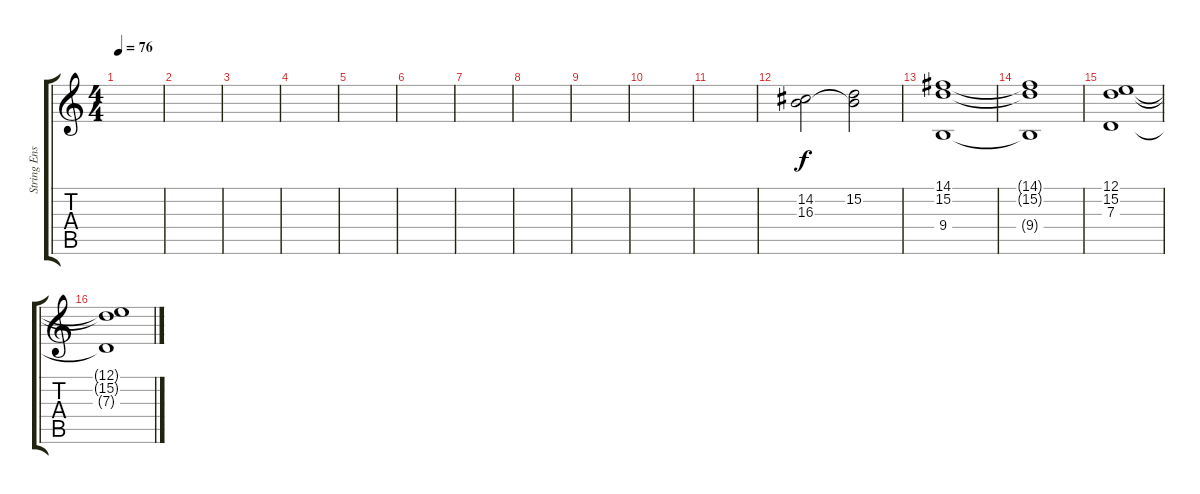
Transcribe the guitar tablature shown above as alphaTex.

\track ("String Ensemble" "String Ens") {instrument stringensemble1}
\staff {score tabs}
\tuning (E4 B3 G3 D3 A2 E2) {hide}
\ts (4 4)
\tempo 76
\clef g2
\ks c
|
|
|
|
|
|
|
|
|
|
|
(14.2 16.3).2 (15.2 16.3{t}).2 |
(14.1 15.2 9.4).1 |
(14.1{t} 15.2{t} 9.4{t}).1 |
(12.1 15.2 7.3).1 |
(12.1{t} 15.2{t} 7.3{t}).1
